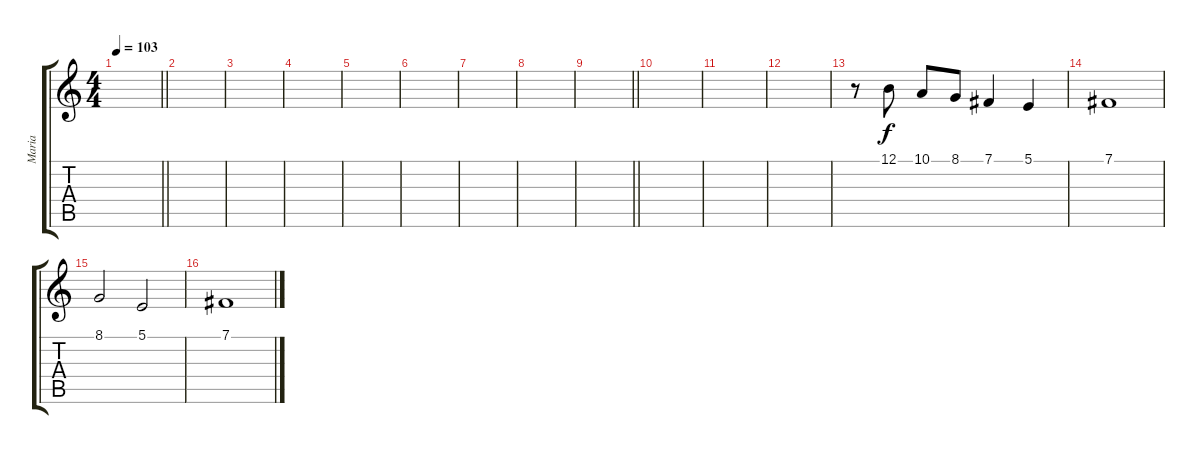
\track ("Maria" "Maria") {instrument oboe}
\staff {score tabs}
\tuning (B3 Gb3 D3 A2 E2 B1) {hide}
\ts (4 4)
\tempo 103
\clef g2
\barLineRight lightlight
\ks c
|
|
|
|
|
|
|
|
\barLineRight lightlight
|
|
|
|
r.8 12.1.8 10.1.8 8.1.8 7.1.4 5.1.4 |
7.1.1 |
8.1.2 5.1.2 |
7.1.1
